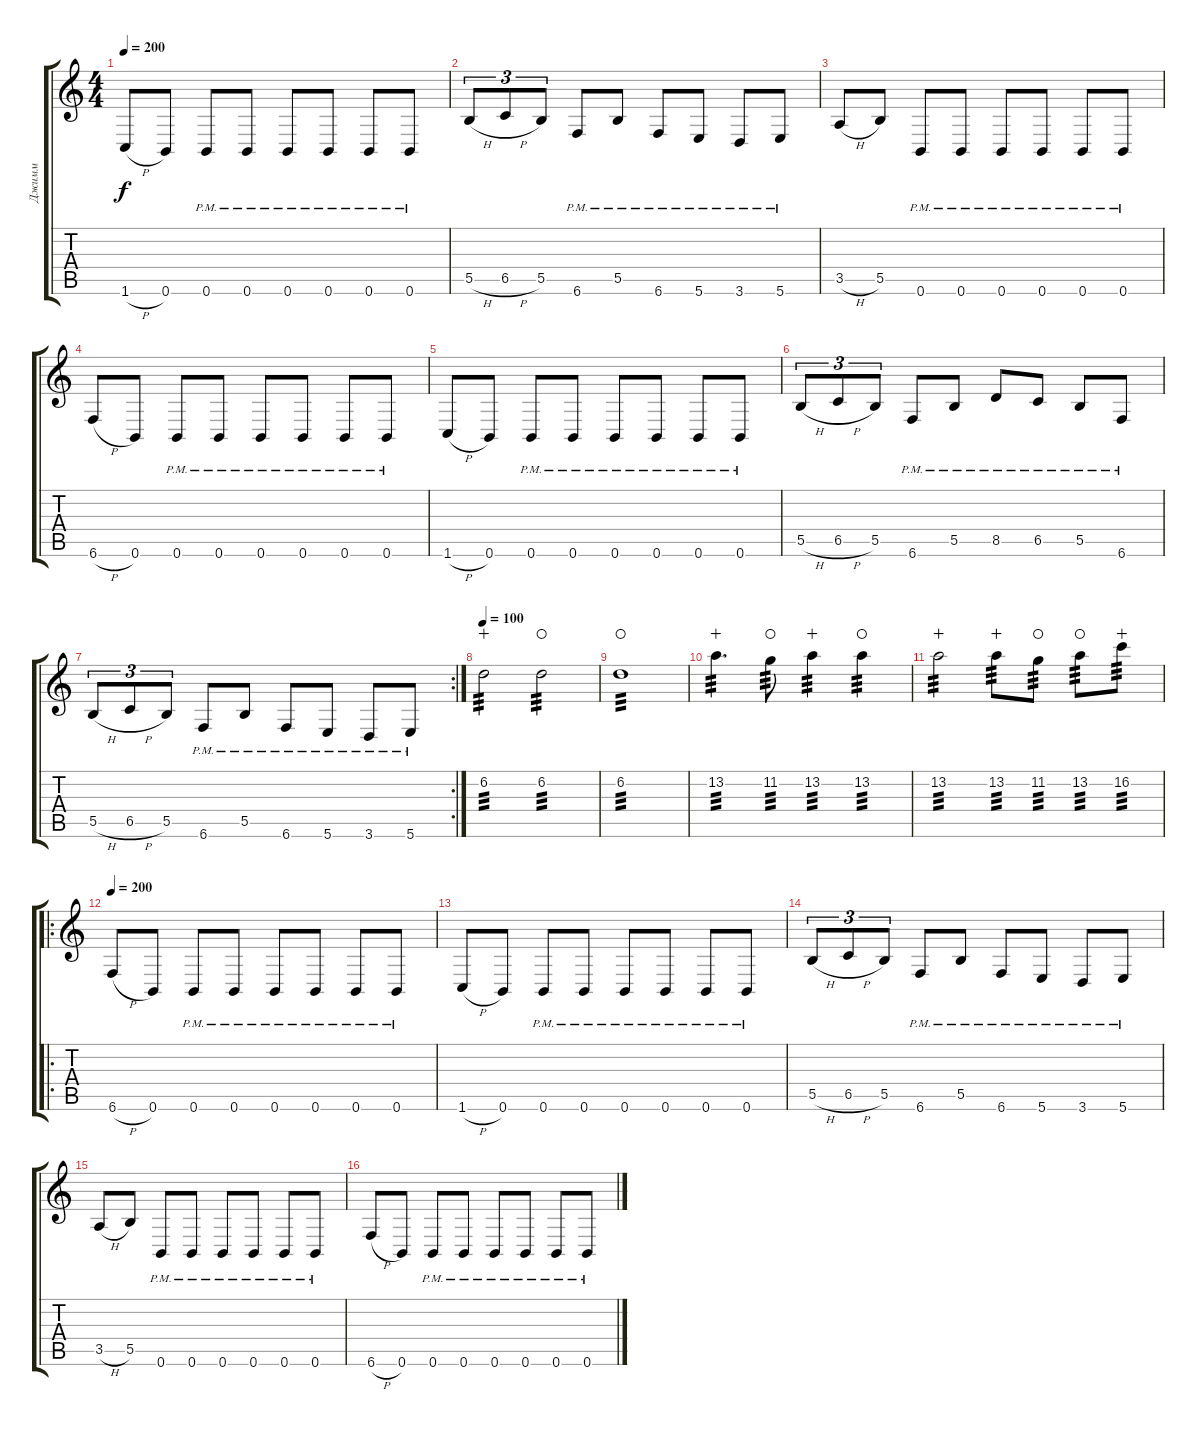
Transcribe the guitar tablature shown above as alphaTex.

\track ("Джимм" "Джимм") {instrument overdrivenguitar}
\staff {score tabs}
\tuning (Db4 Ab3 E3 B2 Gb2 B1) {hide}
\ts (4 4)
\tempo 200
\clef g2
\ks c
1.6{h}.8{dy f} 0.6.8 0.6{pm}.8 0.6{pm}.8 0.6{pm}.8 0.6{pm}.8 0.6{pm}.8 0.6{pm}.8 |
5.5{h}.8{tu (3 2)} 6.5{h}.8{tu (3 2)} 5.5.8{tu (3 2)} 6.6{pm}.8 5.5{pm}.8 6.6{pm}.8 5.6{pm}.8 3.6{pm}.8 5.6{pm}.8 |
3.5{h}.8 5.5.8 0.6{pm}.8 0.6{pm}.8 0.6{pm}.8 0.6{pm}.8 0.6{pm}.8 0.6{pm}.8 |
6.6{h}.8 0.6.8 0.6{pm}.8 0.6{pm}.8 0.6{pm}.8 0.6{pm}.8 0.6{pm}.8 0.6{pm}.8 |
1.6{h}.8 0.6.8 0.6{pm}.8 0.6{pm}.8 0.6{pm}.8 0.6{pm}.8 0.6{pm}.8 0.6{pm}.8 |
5.5{h}.8{tu (3 2)} 6.5{h}.8{tu (3 2)} 5.5.8{tu (3 2)} 6.6{pm}.8 5.5{pm}.8 8.5{pm}.8 6.5{pm}.8 5.5{pm}.8 6.6{pm}.8 |
\rc 2
5.5{h}.8{tu (3 2)} 6.5{h}.8{tu (3 2)} 5.5.8{tu (3 2)} 6.6{pm}.8 5.5{pm}.8 6.6{pm}.8 5.6{pm}.8 3.6{pm}.8 5.6{pm}.8 |
\tempo 100
6.2.2{tp 3 wahc} 6.2.2{tp 3 waho} |
6.2.1{tp 3 waho} |
13.2.4{d tp 3 wahc} 11.2.8{tp 3 waho} 13.2.4{tp 3 wahc} 13.2.4{tp 3 waho} |
13.2.2{tp 3 wahc} 13.2.8{tp 3 wahc} 11.2.8{tp 3 waho} 13.2.8{tp 3 waho} 16.2.8{tp 3 wahc} |
\ro
\tempo 200
6.6{h}.8 0.6.8 0.6{pm}.8 0.6{pm}.8 0.6{pm}.8 0.6{pm}.8 0.6{pm}.8 0.6{pm}.8 |
1.6{h}.8 0.6.8 0.6{pm}.8 0.6{pm}.8 0.6{pm}.8 0.6{pm}.8 0.6{pm}.8 0.6{pm}.8 |
5.5{h}.8{tu (3 2)} 6.5{h}.8{tu (3 2)} 5.5.8{tu (3 2)} 6.6{pm}.8 5.5{pm}.8 6.6{pm}.8 5.6{pm}.8 3.6{pm}.8 5.6{pm}.8 |
3.5{h}.8 5.5.8 0.6{pm}.8 0.6{pm}.8 0.6{pm}.8 0.6{pm}.8 0.6{pm}.8 0.6{pm}.8 |
6.6{h}.8 0.6.8 0.6{pm}.8 0.6{pm}.8 0.6{pm}.8 0.6{pm}.8 0.6{pm}.8 0.6{pm}.8
